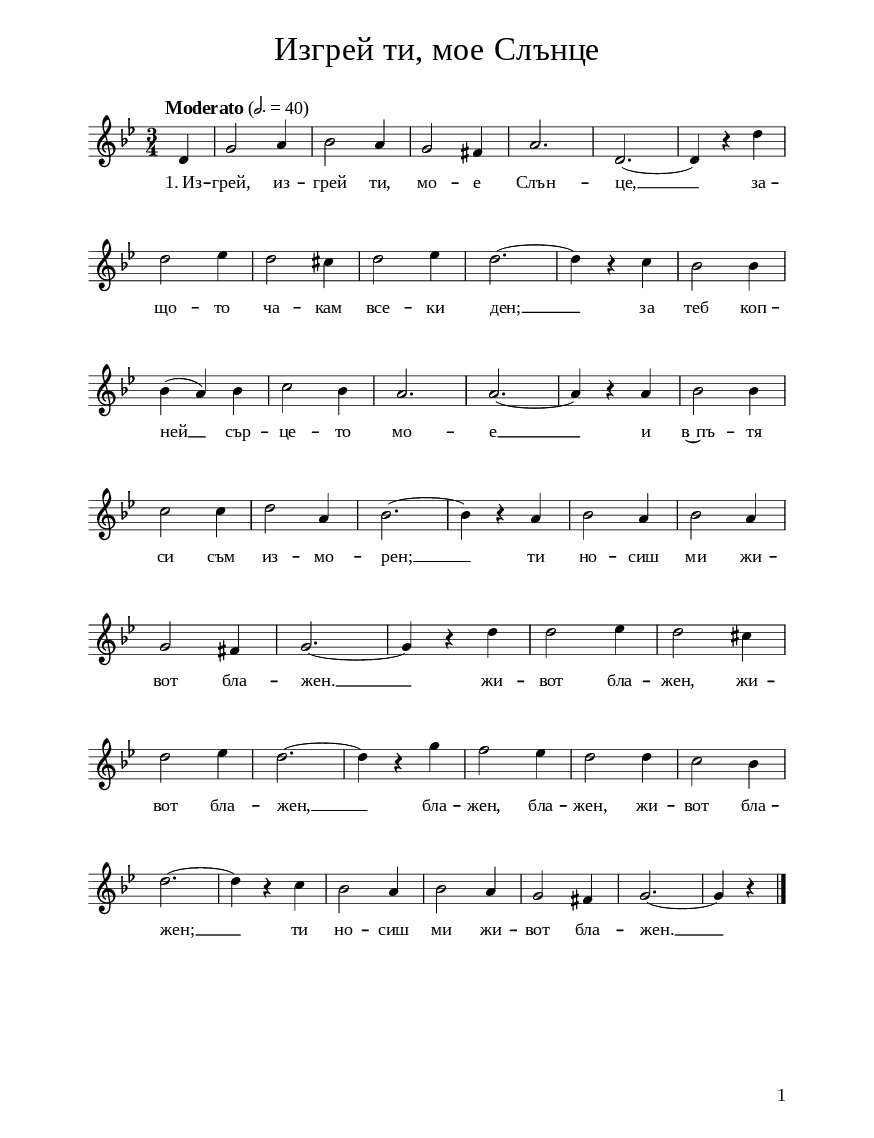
\version "2.24.4"

% include paper part and global functions
\include "include/globals.ily"

\bookpart {

  \label #'ref030
  \tocItem \markup "Изгрей ти, мое Слънце"
  \include "include/bookpart-paper.ily"
  \score {
    \include "include/score-layout.ily"

    \new Voice \absolute {
      \clef treble
      \key g \minor
      \time 3/4
      \tempoFunc "Moderato" 2. "40"
      \autoBeamOff
      \partial 4

      d'4 | g'2 a'4 | bes'2 a'4 | g'2 fis'4 | a'2. | d'2. ~ | d'4 r d'' \break
      d''2 es''4 | d''2 cis''4 | d''2 es''4 | d''2. ~ | d''4 r c'' | bes'2 bes'4 \break |
      bes'4 ( a' ) bes' | c''2 bes'4 | a'2. | a'2. ~ | a'4 r a' |  bes'2 bes'4 \break |
      c''2 c''4 | d''2 a'4 |  bes'2. ~ |  bes'4 r a' |  bes'2 a'4 |  bes'2 a'4 \break |
      g'2 fis'4 | g'2. ~ | g'4 r d'' | d''2 es''4 | d''2 cis''4 \break |
      d''2 es''4 | d''2. ~ | d''4 r g'' | f''2 es''4 | d''2 d''4 | c''2 bes'4 \break |
      d''2.~ | d''4 r c'' | bes'2 a'4 | bes'2 a'4 | g'2 fis'4 | g'2.~ | g'4 r4 \bar "|."\break
    }



    \addlyrics {
      "1. Из" -- грей,
      из -- грей ти, мо -- е Слън -- це, __  за -- що --
      то ча -- кам все -- ки ден; __ за теб коп -- ней __ сър -- це -- то мо -- е __ и в~пъ -- тя си съм из
       -- мо -- рен; __  ти но -- сиш ми жи -- вот бла --
      жен.  __ жи -- вот бла -- жен, жи -- вот бла -- жен, __ 
      бла -- жен, бла -- жен, жи -- вот бла -- жен; __ ти
      но -- сиш ми жи -- вот бла -- жен. __ }

        \header {
          title = \titleFunc #'ref_desc_2 "Изгрей ти, мое Слънце" "Izgrej ti, moe Slănce"
        }

        \midi{}

      } % score

      \pageBreak

      \markup \fontsize #bgCoupletFontSize {
        \hspace #15
        \override #`(baseline-skip . ,bgCoupletBaselineSkip)
        \column {
          \line {   2. Огрей небето и Земята,}

          \line {   "   "лазурни поднебесен шир,}

          \line {   "   "развесели ми днес душата}

          \line {   "   "с трептенията си безспир.}

          \line {   "   "О, дай ми тоз живот и мир!}
          \line { " " }

          \line { "   " \italic {Припев:} }

          \line {   "   "Живот и мир, живот и мир,}

          \line {   "   "и мир, и мир, живот и мир,}

          \line {   "   "о, дай ми тоз живот и мир!}

          \line { " " }
          \line {   3. Единствено си ти, което}

          \line {   "   "изпълваш всичко със Любов}

          \line {   "   "и подновяваш всичко вехто;}

          \line {   "   "светът чрез теб ще бъде нов;}

          \line {   "   "ти вечно си свята Любов.}


          \line { " " }
          \line { "   " \italic {Припев:} }
          \line {   "   " Света Любов, света Любов,}

          \line {   "   "Любов, Любов, света Любов,}

          \line {   "   "ти вечно си света Любов.}
        }

      } % markup

    } % bookpart
